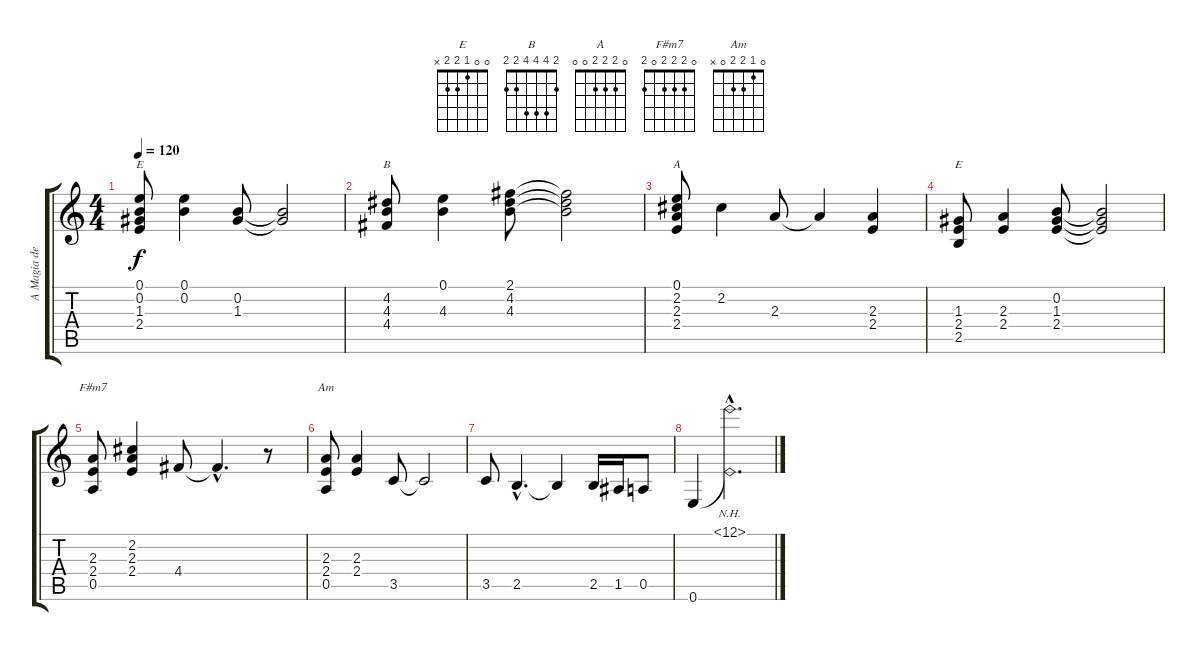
\track ("A Magia de George Harrison" "A Magia de") {instrument overdrivenguitar}
\staff {score tabs}
\tuning (E4 B3 G3 D3 A2 E2) {hide}
\chord ("E" 0 0 1 2 2 0)
\chord ("B" 2 4 4 4 2 2)
\chord ("A" 0 2 2 2 0 0)
\chord ("E" 0 0 1 2 2 x)
\chord ("F#m7" 0 2 2 2 0 2)
\chord ("Am" 0 1 2 2 0 x)
\ts (4 4)
\tempo 120
\clef g2
\ks c
(0.1 0.2 1.3 2.4).8{ch "E" dy f instrument overdrivenguitar} (0.1 0.2).4 (0.2 1.3).8 (0.2{t} 1.3{t}).2 |
(4.2 4.3 4.4).8{ch "B"} (0.1 4.3).4 (2.1 4.2 4.3).8 (2.1{t} 4.2{t} 4.3{t}).2 |
(0.1 2.2 2.3 2.4).8{ch "A"} 2.2.4 2.3.8 2.3{t}.4 (2.3 2.4).4 |
(1.3 2.4 2.5).8{ch "E"} (2.3 2.4).4 (0.2 1.3 2.4).8 (0.2{t} 1.3{t} 2.4{t}).2 |
(2.3 2.4 0.5).8{ch "F#m7"} (2.2 2.3 2.4).4 4.4.8 4.4{hac t}.4{d} r.8 |
(2.3 2.4 0.5).8{ch "Am"} (2.3 2.4).4 3.5.8 3.5{t}.2 |
3.5.8 2.5{hac}.4{d} 2.5{t}.4 2.5.16 1.5.16 0.5.8 |
0.6.4 (12.1{nh hac} 0.6{nh hac t}).2{d}
